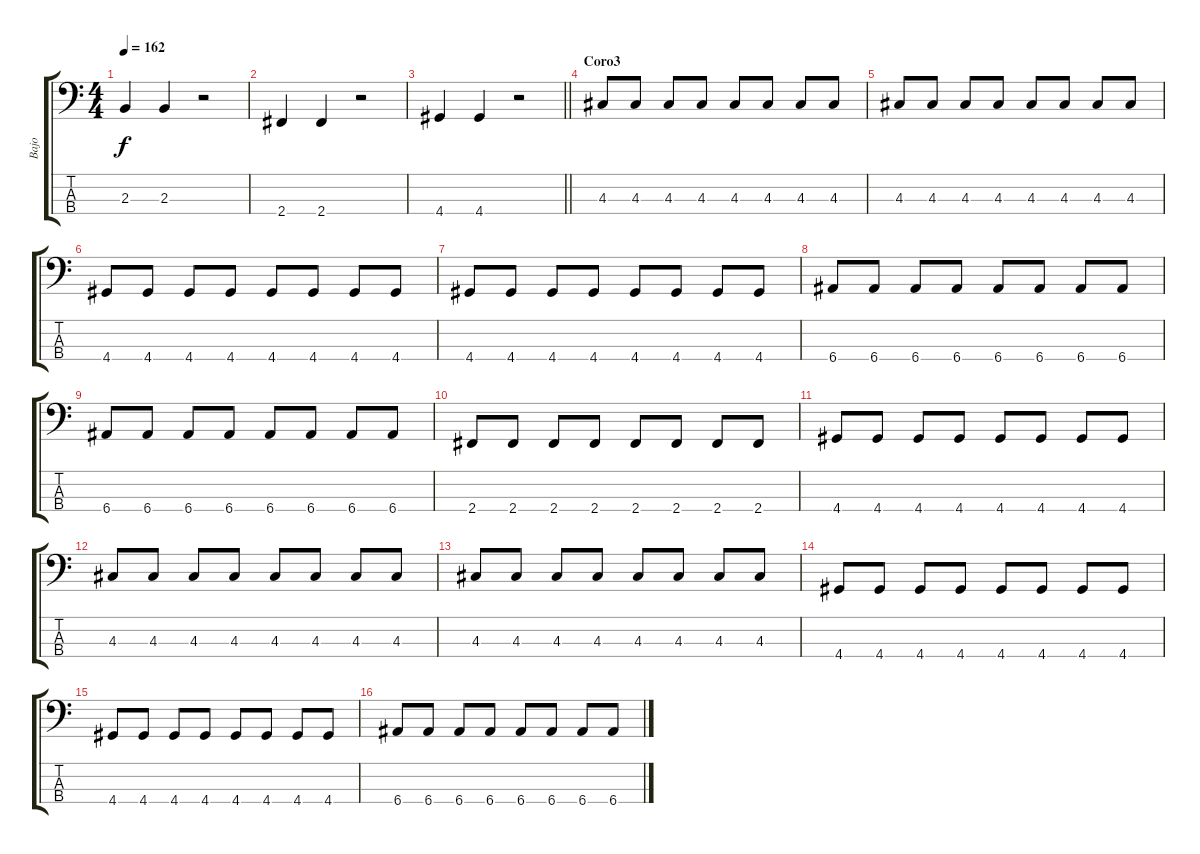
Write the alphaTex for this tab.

\track ("Bajo" "Bajo") {instrument electricbasspick}
\staff {score tabs}
\tuning (G2 D2 A1 E1) {hide}
\ts (4 4)
\tempo 162
\clef f4
\ks c
2.3.4{dy f} 2.3.4 r.2 |
2.4.4 2.4.4 r.2 |
\barLineRight lightlight
4.4.4 4.4.4 r.2 |
\section ("" "Coro3")
4.3.8 4.3.8 4.3.8 4.3.8 4.3.8 4.3.8 4.3.8 4.3.8 |
4.3.8 4.3.8 4.3.8 4.3.8 4.3.8 4.3.8 4.3.8 4.3.8 |
4.4.8 4.4.8 4.4.8 4.4.8 4.4.8 4.4.8 4.4.8 4.4.8 |
4.4.8 4.4.8 4.4.8 4.4.8 4.4.8 4.4.8 4.4.8 4.4.8 |
6.4.8 6.4.8 6.4.8 6.4.8 6.4.8 6.4.8 6.4.8 6.4.8 |
6.4.8 6.4.8 6.4.8 6.4.8 6.4.8 6.4.8 6.4.8 6.4.8 |
2.4.8 2.4.8 2.4.8 2.4.8 2.4.8 2.4.8 2.4.8 2.4.8 |
4.4.8 4.4.8 4.4.8 4.4.8 4.4.8 4.4.8 4.4.8 4.4.8 |
4.3.8 4.3.8 4.3.8 4.3.8 4.3.8 4.3.8 4.3.8 4.3.8 |
4.3.8 4.3.8 4.3.8 4.3.8 4.3.8 4.3.8 4.3.8 4.3.8 |
4.4.8 4.4.8 4.4.8 4.4.8 4.4.8 4.4.8 4.4.8 4.4.8 |
4.4.8 4.4.8 4.4.8 4.4.8 4.4.8 4.4.8 4.4.8 4.4.8 |
6.4.8 6.4.8 6.4.8 6.4.8 6.4.8 6.4.8 6.4.8 6.4.8
